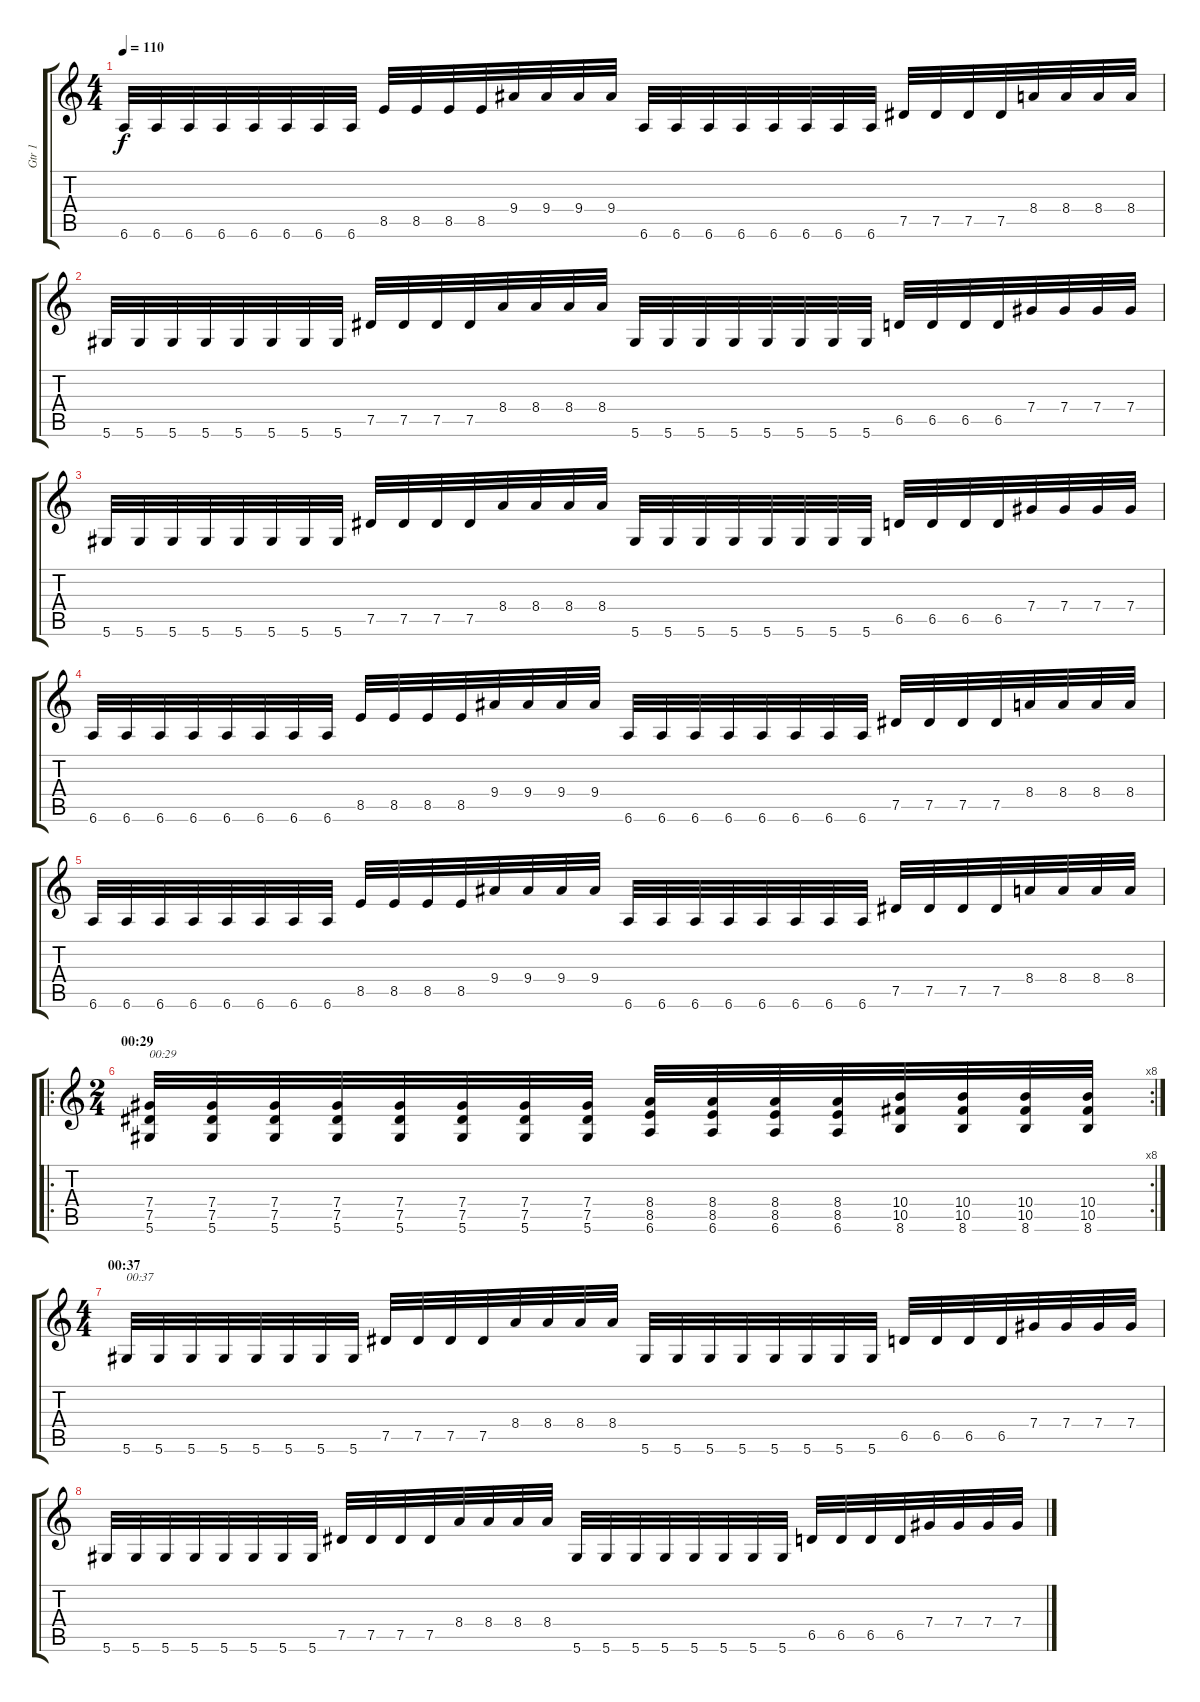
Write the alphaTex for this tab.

\track ("Gtr 1" "Gtr 1") {instrument overdrivenguitar}
\staff {score tabs}
\tuning (Eb4 Bb3 Gb3 Db3 Ab2 Eb2) {hide}
\ts (4 4)
\tempo 110
\clef g2
\ks c
6.6.32{dy f} 6.6.32 6.6.32 6.6.32 6.6.32 6.6.32 6.6.32 6.6.32 8.5.32 8.5.32 8.5.32 8.5.32 9.4.32 9.4.32 9.4.32 9.4.32 6.6.32 6.6.32 6.6.32 6.6.32 6.6.32 6.6.32 6.6.32 6.6.32 7.5.32 7.5.32 7.5.32 7.5.32 8.4.32 8.4.32 8.4.32 8.4.32 |
5.6.32 5.6.32 5.6.32 5.6.32 5.6.32 5.6.32 5.6.32 5.6.32 7.5.32 7.5.32 7.5.32 7.5.32 8.4.32 8.4.32 8.4.32 8.4.32 5.6.32 5.6.32 5.6.32 5.6.32 5.6.32 5.6.32 5.6.32 5.6.32 6.5.32 6.5.32 6.5.32 6.5.32 7.4.32 7.4.32 7.4.32 7.4.32 |
5.6.32 5.6.32 5.6.32 5.6.32 5.6.32 5.6.32 5.6.32 5.6.32 7.5.32 7.5.32 7.5.32 7.5.32 8.4.32 8.4.32 8.4.32 8.4.32 5.6.32 5.6.32 5.6.32 5.6.32 5.6.32 5.6.32 5.6.32 5.6.32 6.5.32 6.5.32 6.5.32 6.5.32 7.4.32 7.4.32 7.4.32 7.4.32 |
6.6.32 6.6.32 6.6.32 6.6.32 6.6.32 6.6.32 6.6.32 6.6.32 8.5.32 8.5.32 8.5.32 8.5.32 9.4.32 9.4.32 9.4.32 9.4.32 6.6.32 6.6.32 6.6.32 6.6.32 6.6.32 6.6.32 6.6.32 6.6.32 7.5.32 7.5.32 7.5.32 7.5.32 8.4.32 8.4.32 8.4.32 8.4.32 |
6.6.32 6.6.32 6.6.32 6.6.32 6.6.32 6.6.32 6.6.32 6.6.32 8.5.32 8.5.32 8.5.32 8.5.32 9.4.32 9.4.32 9.4.32 9.4.32 6.6.32 6.6.32 6.6.32 6.6.32 6.6.32 6.6.32 6.6.32 6.6.32 7.5.32 7.5.32 7.5.32 7.5.32 8.4.32 8.4.32 8.4.32 8.4.32 |
\ro
\rc 8
\ts (2 4)
\section ("" "00:29")
(7.4 7.5 5.6).32{txt "00:29"} (7.4 7.5 5.6).32 (7.4 7.5 5.6).32 (7.4 7.5 5.6).32 (7.4 7.5 5.6).32 (7.4 7.5 5.6).32 (7.4 7.5 5.6).32 (7.4 7.5 5.6).32 (8.4 8.5 6.6).32 (8.4 8.5 6.6).32 (8.4 8.5 6.6).32 (8.4 8.5 6.6).32 (10.4 10.5 8.6).32 (10.4 10.5 8.6).32 (10.4 10.5 8.6).32 (10.4 10.5 8.6).32 |
\ts (4 4)
\section ("" "00:37")
5.6.32{txt "00:37"} 5.6.32 5.6.32 5.6.32 5.6.32 5.6.32 5.6.32 5.6.32 7.5.32 7.5.32 7.5.32 7.5.32 8.4.32 8.4.32 8.4.32 8.4.32 5.6.32 5.6.32 5.6.32 5.6.32 5.6.32 5.6.32 5.6.32 5.6.32 6.5.32 6.5.32 6.5.32 6.5.32 7.4.32 7.4.32 7.4.32 7.4.32 |
5.6.32 5.6.32 5.6.32 5.6.32 5.6.32 5.6.32 5.6.32 5.6.32 7.5.32 7.5.32 7.5.32 7.5.32 8.4.32 8.4.32 8.4.32 8.4.32 5.6.32 5.6.32 5.6.32 5.6.32 5.6.32 5.6.32 5.6.32 5.6.32 6.5.32 6.5.32 6.5.32 6.5.32 7.4.32 7.4.32 7.4.32 7.4.32
